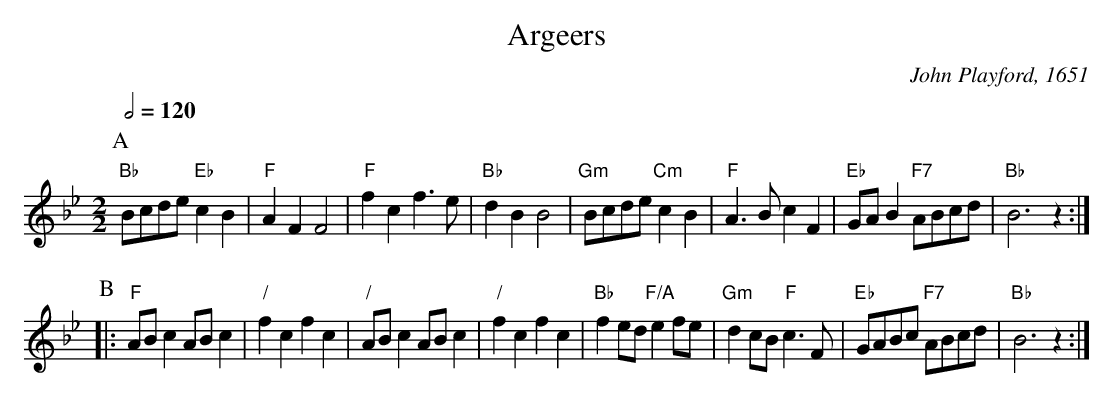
X:1
T:Argeers
C:John Playford, 1651
Q:1/2=120
M:2/2
L:1/8
K:Bb
P:A
"Bb"Bcde "Eb"c2B2 | "F"A2F2 F4 | "F"f2c2 f3e | "Bb"d2B2 B4 |\
"Gm"Bcde "Cm"c2B2 | "F"A3B c2F2 | "Eb"GAB2 "F7"ABcd | "Bb"B6 z2 :|
P:B
|: "F"ABc2 ABc2 | "/"f2c2 f2c2 | "/"ABc2 ABc2 | "/"f2c2 f2c2 |\
"Bb"f2ed "F/A"e2fe | "Gm"d2cB "F"c3F | "Eb"GABc "F7"ABcd | "Bb"B6 z2 :|
